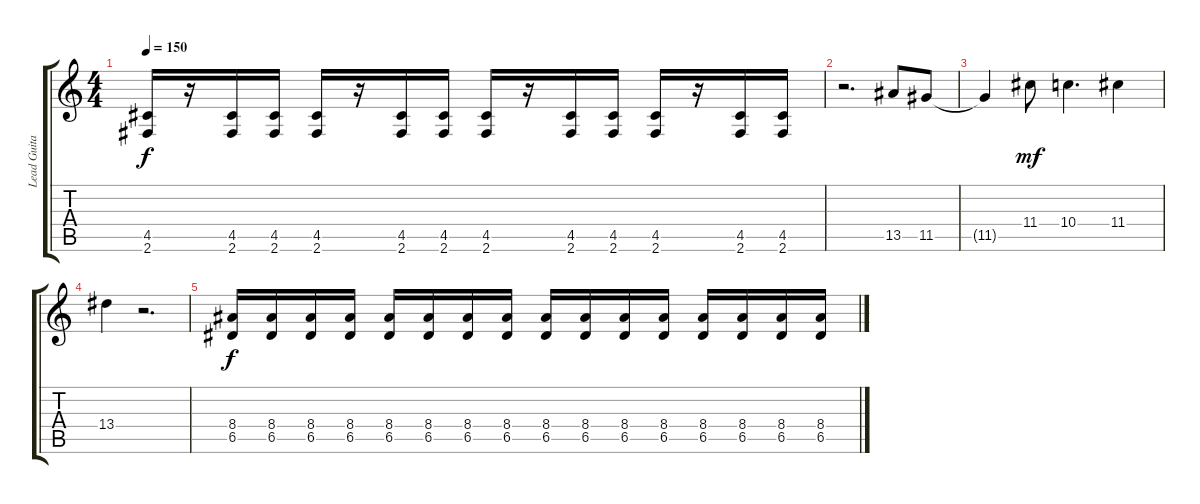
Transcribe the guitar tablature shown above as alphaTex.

\track ("Lead Guitar" "Lead Guita") {instrument distortionguitar}
\staff {score tabs}
\tuning (E4 B3 G3 D3 A2 E2) {hide}
\ts (4 4)
\tempo 150
\clef g2
\ks c
(4.5 2.6).16{dy f} r.16 (4.5 2.6).16 (4.5 2.6).16 (4.5 2.6).16 r.16 (4.5 2.6).16 (4.5 2.6).16 (4.5 2.6).16 r.16 (4.5 2.6).16 (4.5 2.6).16 (4.5 2.6).16 r.16 (4.5 2.6).16 (4.5 2.6).16 |
r.2{d} 13.5.8 11.5.8 |
11.5{t}.4 11.4.8{dy mf} 10.4.4{d} 11.4.4 |
13.4.4 r.2{d} |
(8.4 6.5).16{dy f} (8.4 6.5).16 (8.4 6.5).16 (8.4 6.5).16 (8.4 6.5).16 (8.4 6.5).16 (8.4 6.5).16 (8.4 6.5).16 (8.4 6.5).16 (8.4 6.5).16 (8.4 6.5).16 (8.4 6.5).16 (8.4 6.5).16 (8.4 6.5).16 (8.4 6.5).16 (8.4 6.5).16
